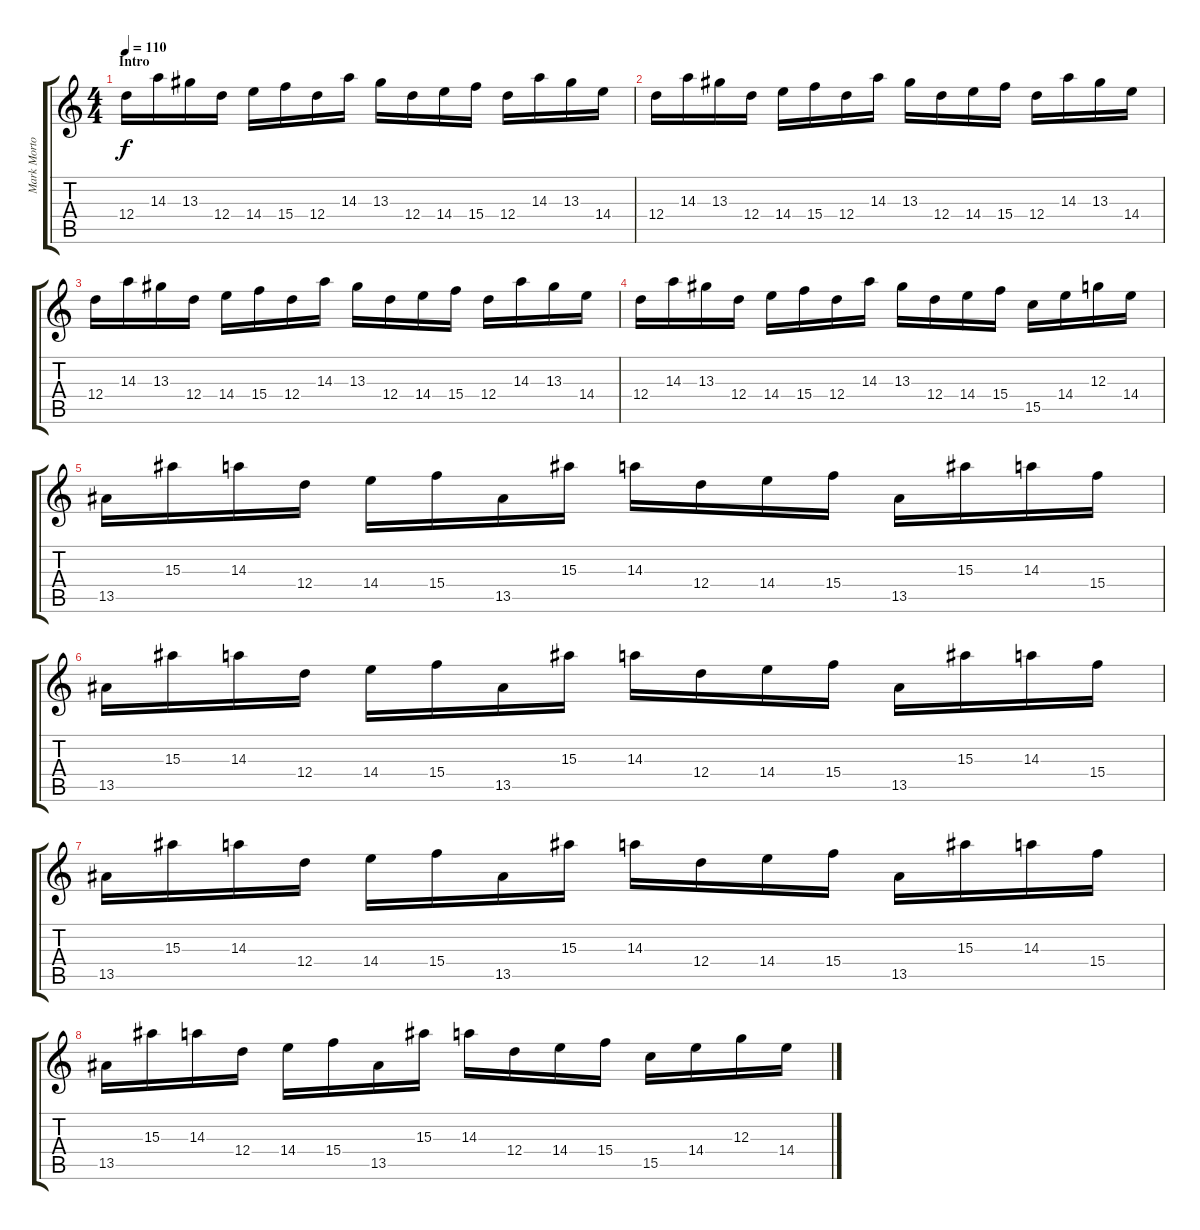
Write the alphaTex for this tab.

\track ("Mark Morton" "Mark Morto") {instrument distortionguitar}
\staff {score tabs}
\tuning (E4 B3 G3 D3 A2 D2) {hide}
\ts (4 4)
\section ("" "Intro")
\tempo 110
\clef g2
\ks c
12.4.16{dy f instrument distortionguitar} 14.3.16 13.3.16 12.4.16 14.4.16 15.4.16 12.4.16 14.3.16 13.3.16 12.4.16 14.4.16 15.4.16 12.4.16 14.3.16 13.3.16 14.4.16 |
12.4.16 14.3.16 13.3.16 12.4.16 14.4.16 15.4.16 12.4.16 14.3.16 13.3.16 12.4.16 14.4.16 15.4.16 12.4.16 14.3.16 13.3.16 14.4.16 |
12.4.16 14.3.16 13.3.16 12.4.16 14.4.16 15.4.16 12.4.16 14.3.16 13.3.16 12.4.16 14.4.16 15.4.16 12.4.16 14.3.16 13.3.16 14.4.16 |
12.4.16 14.3.16 13.3.16 12.4.16 14.4.16 15.4.16 12.4.16 14.3.16 13.3.16 12.4.16 14.4.16 15.4.16 15.5.16 14.4.16 12.3.16 14.4.16 |
13.5.16 15.3.16 14.3.16 12.4.16 14.4.16 15.4.16 13.5.16 15.3.16 14.3.16 12.4.16 14.4.16 15.4.16 13.5.16 15.3.16 14.3.16 15.4.16 |
13.5.16 15.3.16 14.3.16 12.4.16 14.4.16 15.4.16 13.5.16 15.3.16 14.3.16 12.4.16 14.4.16 15.4.16 13.5.16 15.3.16 14.3.16 15.4.16 |
13.5.16 15.3.16 14.3.16 12.4.16 14.4.16 15.4.16 13.5.16 15.3.16 14.3.16 12.4.16 14.4.16 15.4.16 13.5.16 15.3.16 14.3.16 15.4.16 |
13.5.16 15.3.16 14.3.16 12.4.16 14.4.16 15.4.16 13.5.16 15.3.16 14.3.16 12.4.16 14.4.16 15.4.16 15.5.16 14.4.16 12.3.16 14.4.16
